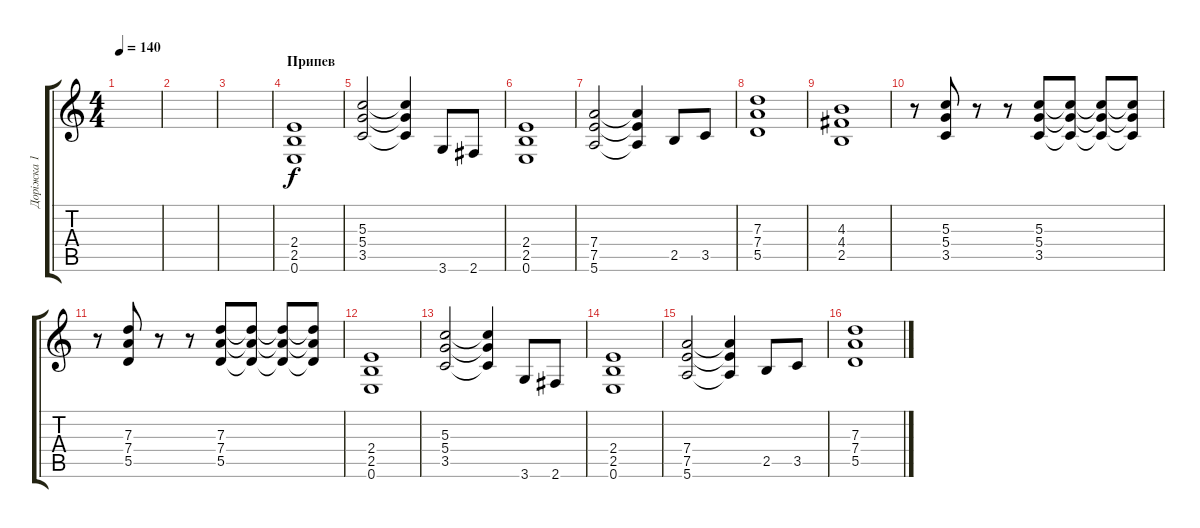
\track ("Доріжка 1" "Доріжка 1") {instrument acousticguitarsteel}
\staff {score tabs}
\tuning (E4 B3 G3 D3 A2 E2) {hide}
\ts (4 4)
\tempo 140
\clef g2
\ks c
|
|
|
\section ("" "Припев")
(2.4 2.5 0.6).1 |
(5.3 5.4 3.5).2 (5.3{t} 5.4{t} 3.5{t}).4 3.6.8 2.6.8 |
(2.4 2.5 0.6).1 |
(7.4 7.5 5.6).2 (7.4{t} 7.5{t} 5.6{t}).4 2.5.8 3.5.8 |
(7.3 7.4 5.5).1 |
(4.3 4.4 2.5).1 |
r.8 (5.3 5.4 3.5).8 r.8 r.8 (5.3 5.4 3.5).8 (5.3{t} 5.4{t} 3.5{t}).8 (5.3{t} 5.4{t} 3.5{t}).8 (5.3{t} 5.4{t} 3.5{t}).8 |
r.8 (7.3 7.4 5.5).8 r.8 r.8 (7.3 7.4 5.5).8 (7.3{t} 7.4{t} 5.5{t}).8 (7.3{t} 7.4{t} 5.5{t}).8 (7.3{t} 7.4{t} 5.5{t}).8 |
(2.4 2.5 0.6).1 |
(5.3 5.4 3.5).2 (5.3{t} 5.4{t} 3.5{t}).4 3.6.8 2.6.8 |
(2.4 2.5 0.6).1 |
(7.4 7.5 5.6).2 (7.4{t} 7.5{t} 5.6{t}).4 2.5.8 3.5.8 |
(7.3 7.4 5.5).1
